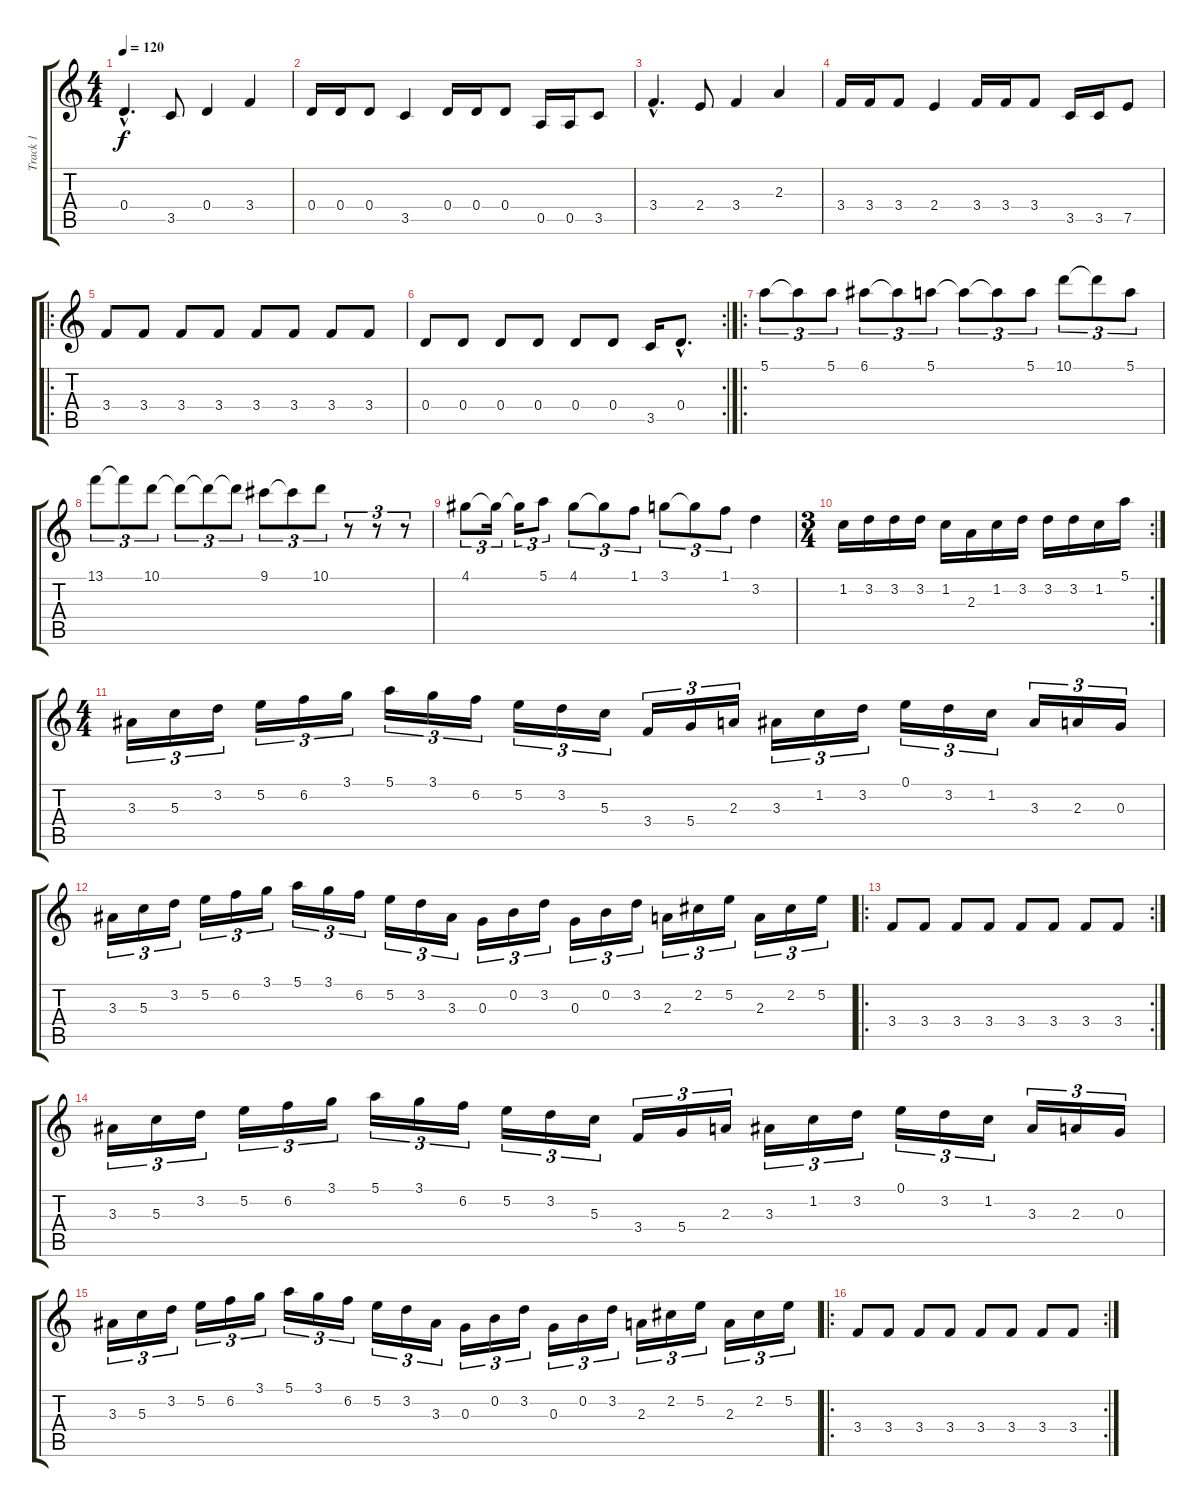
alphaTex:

\track ("Track 1" "Track 1") {instrument flute}
\staff {score tabs}
\tuning (E5 B4 G4 D4 A3 E3) {hide}
\ts (4 4)
\tempo 120
\clef g2
\ks c
0.4{hac}.4{d dy f instrument flute} 3.5.8 0.4.4 3.4.4 |
0.4.16 0.4.16 0.4.8 3.5.4 0.4.16 0.4.16 0.4.8 0.5.16 0.5.16 3.5.8 |
3.4{hac}.4{d} 2.4.8 3.4.4 2.3.4 |
3.4.16 3.4.16 3.4.8 2.4.4 3.4.16 3.4.16 3.4.8 3.5.16 3.5.16 7.5.8 |
\ro
3.4.8 3.4.8 3.4.8 3.4.8 3.4.8 3.4.8 3.4.8 3.4.8 |
\rc 2
0.4.8 0.4.8 0.4.8 0.4.8 0.4.8 0.4.8 3.5.16 0.4{hac}.8{d} |
\ro
5.1.8{tu (3 2)} 5.1{t}.8{tu (3 2)} 5.1.8{tu (3 2)} 6.1.8{tu (3 2)} 6.1{t}.8{tu (3 2)} 5.1.8{tu (3 2)} 5.1{t}.8{tu (3 2)} 5.1{t}.8{tu (3 2)} 5.1.8{tu (3 2)} 10.1.8{tu (3 2)} 10.1{t}.8{tu (3 2)} 5.1.8{tu (3 2)} |
13.1.8{tu (3 2)} 13.1{t}.8{tu (3 2)} 10.1.8{tu (3 2)} 10.1{t}.8{tu (3 2)} 10.1{t}.8{tu (3 2)} 10.1{t}.8{tu (3 2)} 9.1.8{tu (3 2)} 9.1{t}.8{tu (3 2)} 10.1.8{tu (3 2)} r.8{tu (3 2)} r.8{tu (3 2)} r.8{tu (3 2)} |
4.1.8{tu (3 2)} 4.1{t}.16{tu (3 2)} 4.1{t}.16{tu (3 2)} 5.1.8{tu (3 2)} 4.1.8{tu (3 2)} 4.1{t}.8{tu (3 2)} 1.1.8{tu (3 2)} 3.1.8{tu (3 2)} 3.1{t}.8{tu (3 2)} 1.1.8{tu (3 2)} 3.2.4 |
\rc 2
\ts (3 4)
1.2.16 3.2.16 3.2.16 3.2.16 1.2.16 2.3.16 1.2.16 3.2.16 3.2.16 3.2.16 1.2.16 5.1.16 |
\ts (4 4)
3.3.16{tu (3 2)} 5.3.16{tu (3 2)} 3.2.16{tu (3 2)} 5.2.16{tu (3 2)} 6.2.16{tu (3 2)} 3.1.16{tu (3 2)} 5.1.16{tu (3 2)} 3.1.16{tu (3 2)} 6.2.16{tu (3 2)} 5.2.16{tu (3 2)} 3.2.16{tu (3 2)} 5.3.16{tu (3 2)} 3.4.16{tu (3 2)} 5.4.16{tu (3 2)} 2.3.16{tu (3 2)} 3.3.16{tu (3 2)} 1.2.16{tu (3 2)} 3.2.16{tu (3 2)} 0.1.16{tu (3 2)} 3.2.16{tu (3 2)} 1.2.16{tu (3 2)} 3.3.16{tu (3 2)} 2.3.16{tu (3 2)} 0.3.16{tu (3 2)} |
3.3.16{tu (3 2)} 5.3.16{tu (3 2)} 3.2.16{tu (3 2)} 5.2.16{tu (3 2)} 6.2.16{tu (3 2)} 3.1.16{tu (3 2)} 5.1.16{tu (3 2)} 3.1.16{tu (3 2)} 6.2.16{tu (3 2)} 5.2.16{tu (3 2)} 3.2.16{tu (3 2)} 3.3.16{tu (3 2)} 0.3.16{tu (3 2)} 0.2.16{tu (3 2)} 3.2.16{tu (3 2)} 0.3.16{tu (3 2)} 0.2.16{tu (3 2)} 3.2.16{tu (3 2)} 2.3.16{tu (3 2)} 2.2.16{tu (3 2)} 5.2.16{tu (3 2)} 2.3.16{tu (3 2)} 2.2.16{tu (3 2)} 5.2.16{tu (3 2)} |
\ro
\rc 2
3.4.8 3.4.8 3.4.8 3.4.8 3.4.8 3.4.8 3.4.8 3.4.8 |
3.3.16{tu (3 2)} 5.3.16{tu (3 2)} 3.2.16{tu (3 2)} 5.2.16{tu (3 2)} 6.2.16{tu (3 2)} 3.1.16{tu (3 2)} 5.1.16{tu (3 2)} 3.1.16{tu (3 2)} 6.2.16{tu (3 2)} 5.2.16{tu (3 2)} 3.2.16{tu (3 2)} 5.3.16{tu (3 2)} 3.4.16{tu (3 2)} 5.4.16{tu (3 2)} 2.3.16{tu (3 2)} 3.3.16{tu (3 2)} 1.2.16{tu (3 2)} 3.2.16{tu (3 2)} 0.1.16{tu (3 2)} 3.2.16{tu (3 2)} 1.2.16{tu (3 2)} 3.3.16{tu (3 2)} 2.3.16{tu (3 2)} 0.3.16{tu (3 2)} |
3.3.16{tu (3 2)} 5.3.16{tu (3 2)} 3.2.16{tu (3 2)} 5.2.16{tu (3 2)} 6.2.16{tu (3 2)} 3.1.16{tu (3 2)} 5.1.16{tu (3 2)} 3.1.16{tu (3 2)} 6.2.16{tu (3 2)} 5.2.16{tu (3 2)} 3.2.16{tu (3 2)} 3.3.16{tu (3 2)} 0.3.16{tu (3 2)} 0.2.16{tu (3 2)} 3.2.16{tu (3 2)} 0.3.16{tu (3 2)} 0.2.16{tu (3 2)} 3.2.16{tu (3 2)} 2.3.16{tu (3 2)} 2.2.16{tu (3 2)} 5.2.16{tu (3 2)} 2.3.16{tu (3 2)} 2.2.16{tu (3 2)} 5.2.16{tu (3 2)} |
\ro
\rc 2
3.4.8 3.4.8 3.4.8 3.4.8 3.4.8 3.4.8 3.4.8 3.4.8
